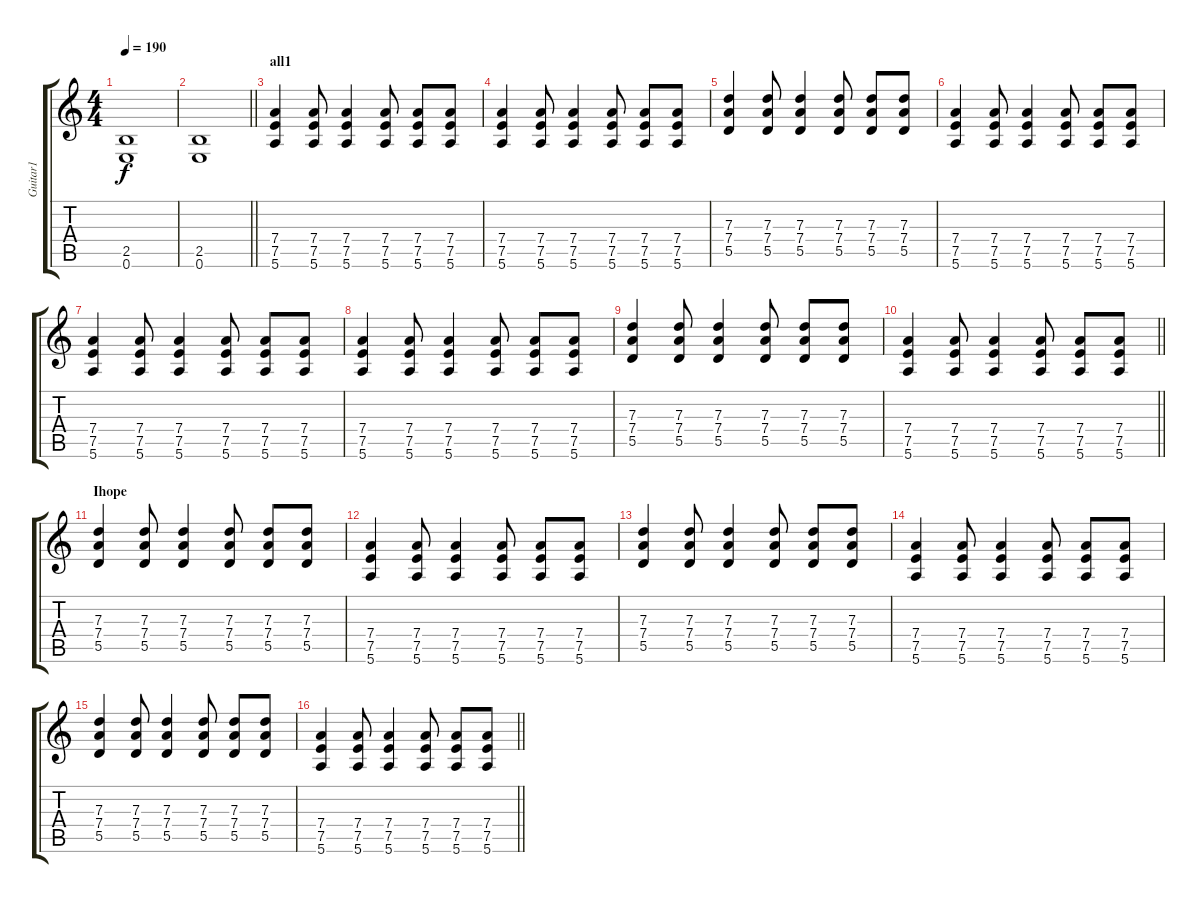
\track ("Guitar1" "Guitar1") {instrument overdrivenguitar}
\staff {score tabs}
\tuning (E4 B3 G3 D3 A2 E2) {hide}
\ts (4 4)
\tempo 190
\clef g2
\ks c
(2.5 0.6).1{dy f} |
\barLineRight lightlight
(2.5 0.6).1 |
\section ("" "all1")
(7.4 7.5 5.6).4 (7.4 7.5 5.6).8 (7.4 7.5 5.6).4 (7.4 7.5 5.6).8 (7.4 7.5 5.6).8 (7.4 7.5 5.6).8 |
(7.4 7.5 5.6).4 (7.4 7.5 5.6).8 (7.4 7.5 5.6).4 (7.4 7.5 5.6).8 (7.4 7.5 5.6).8 (7.4 7.5 5.6).8 |
(7.3 7.4 5.5).4 (7.3 7.4 5.5).8 (7.3 7.4 5.5).4 (7.3 7.4 5.5).8 (7.3 7.4 5.5).8 (7.3 7.4 5.5).8 |
(7.4 7.5 5.6).4 (7.4 7.5 5.6).8 (7.4 7.5 5.6).4 (7.4 7.5 5.6).8 (7.4 7.5 5.6).8 (7.4 7.5 5.6).8 |
(7.4 7.5 5.6).4 (7.4 7.5 5.6).8 (7.4 7.5 5.6).4 (7.4 7.5 5.6).8 (7.4 7.5 5.6).8 (7.4 7.5 5.6).8 |
(7.4 7.5 5.6).4 (7.4 7.5 5.6).8 (7.4 7.5 5.6).4 (7.4 7.5 5.6).8 (7.4 7.5 5.6).8 (7.4 7.5 5.6).8 |
(7.3 7.4 5.5).4 (7.3 7.4 5.5).8 (7.3 7.4 5.5).4 (7.3 7.4 5.5).8 (7.3 7.4 5.5).8 (7.3 7.4 5.5).8 |
\barLineRight lightlight
(7.4 7.5 5.6).4 (7.4 7.5 5.6).8 (7.4 7.5 5.6).4 (7.4 7.5 5.6).8 (7.4 7.5 5.6).8 (7.4 7.5 5.6).8 |
\section ("" "Ihope")
(7.3 7.4 5.5).4 (7.3 7.4 5.5).8 (7.3 7.4 5.5).4 (7.3 7.4 5.5).8 (7.3 7.4 5.5).8 (7.3 7.4 5.5).8 |
(7.4 7.5 5.6).4 (7.4 7.5 5.6).8 (7.4 7.5 5.6).4 (7.4 7.5 5.6).8 (7.4 7.5 5.6).8 (7.4 7.5 5.6).8 |
(7.3 7.4 5.5).4 (7.3 7.4 5.5).8 (7.3 7.4 5.5).4 (7.3 7.4 5.5).8 (7.3 7.4 5.5).8 (7.3 7.4 5.5).8 |
(7.4 7.5 5.6).4 (7.4 7.5 5.6).8 (7.4 7.5 5.6).4 (7.4 7.5 5.6).8 (7.4 7.5 5.6).8 (7.4 7.5 5.6).8 |
(7.3 7.4 5.5).4 (7.3 7.4 5.5).8 (7.3 7.4 5.5).4 (7.3 7.4 5.5).8 (7.3 7.4 5.5).8 (7.3 7.4 5.5).8 |
\barLineRight lightlight
(7.4 7.5 5.6).4 (7.4 7.5 5.6).8 (7.4 7.5 5.6).4 (7.4 7.5 5.6).8 (7.4 7.5 5.6).8 (7.4 7.5 5.6).8
